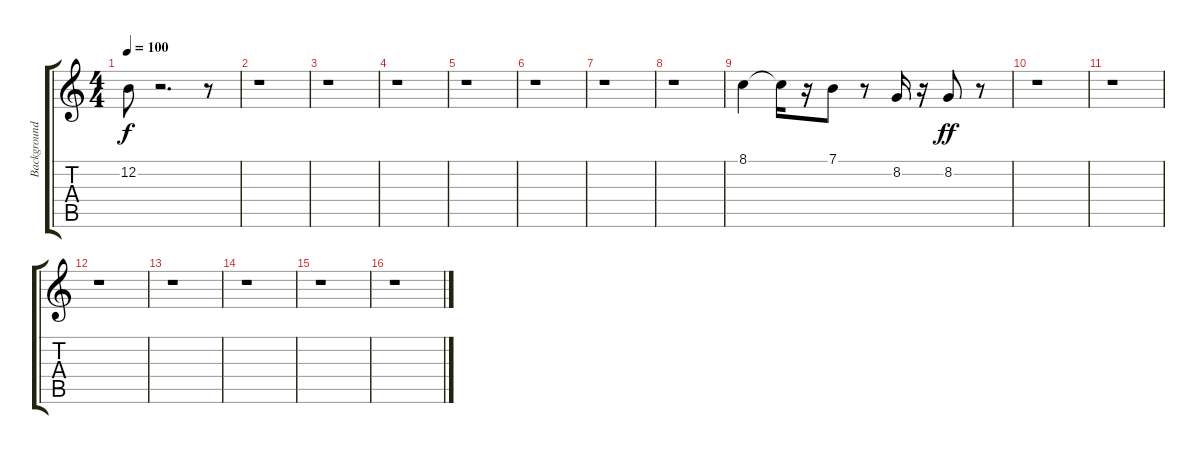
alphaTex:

\track ("Background Vocals" "Background") {instrument ocarina}
\staff {score tabs}
\tuning (E4 B3 G3 D3 A2 E2) {hide}
\ts (4 4)
\tempo 100
\clef g2
\ks c
12.2.8{dy f} r.2{d} r.8 |
r.1 |
r.1 |
r.1 |
r.1 |
r.1 |
r.1 |
r.1 |
8.1.4 8.1{t}.16 r.16 7.1.8 r.8 8.2.16 r.16 8.2.8{dy ff} r.8 |
r.1 |
r.1 |
r.1 |
r.1 |
r.1 |
r.1 |
r.1
